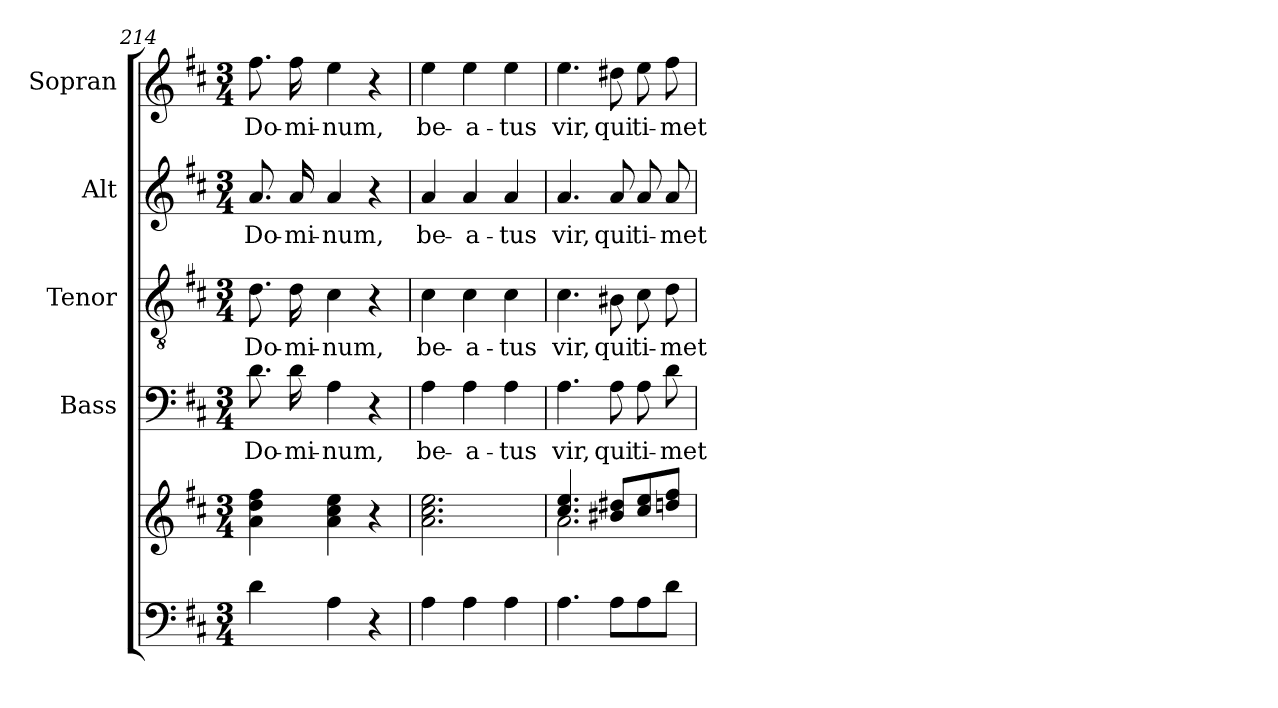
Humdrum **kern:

**kern	**kern	**kern	**text	**kern	**text	**kern	**text	**kern	**text
*part5	*part5	*part4	*part4	*part3	*part3	*part2	*part2	*part1	*part1
*staff6	*staff5	*staff4	*staff4	*staff3	*staff3	*staff2	*staff2	*staff1	*staff1
*	*	*I"Bass	*	*I"Tenor	*	*I"Alt	*	*I"Sopran	*
*	*	*I'B.	*	*I'T.	*	*I'A.	*	*I'S.	*
*clefF4	*clefG2	*clefF4	*	*clefGv2	*	*clefG2	*	*clefG2	*
*k[f#c#]	*k[f#c#]	*k[f#c#]	*	*k[f#c#]	*	*k[f#c#]	*	*k[f#c#]	*
*D:	*D:	*D:	*	*D:	*	*D:	*	*D:	*
*M3/4	*M3/4	*M3/4	*	*M3/4	*	*M3/4	*	*M3/4	*
=214	=214	=214	=214	=214	=214	=214	=214	=214	=214
!	!	!	!LO:LY:b	!	!LO:LY:b	!	!LO:LY:b	!	!LO:LY:b
4d\	4a\ 4dd\ 4ff#\	8.d\	Do-	8.d\	Do-	8.a/	Do-	8.ff#\	Do-
!	!	!	!LO:LY:b	!	!LO:LY:b	!	!LO:LY:b	!	!LO:LY:b
.	.	16d\	-mi-	16d\	-mi-	16a/	-mi-	16ff#\	-mi-
!	!	!	!LO:LY:b	!	!LO:LY:b	!	!LO:LY:b	!	!LO:LY:b
4A\	4a\ 4cc#\ 4ee\	4A\	-num,	4c#\	-num,	4a/	-num,	4ee\	-num,
4r	4r	4r	.	4r	.	4r	.	4r	.
=215	=215	=215	=215	=215	=215	=215	=215	=215	=215
!	!	!	!LO:LY:b	!	!LO:LY:b	!	!LO:LY:b	!	!LO:LY:b
4A\	2.a\ 2.cc#\ 2.ee\	4A\	be-	4c#\	be-	4a/	be-	4ee\	be-
!	!	!	!LO:LY:b	!	!LO:LY:b	!	!LO:LY:b	!	!LO:LY:b
4A\	.	4A\	-a-	4c#\	-a-	4a/	-a-	4ee\	-a-
!	!	!	!LO:LY:b	!	!LO:LY:b	!	!LO:LY:b	!	!LO:LY:b
4A\	.	4A\	-tus	4c#\	-tus	4a/	-tus	4ee\	-tus
=216	=216	=216	=216	=216	=216	=216	=216	=216	=216
*	*^	*	*	*	*	*	*	*	*
!	!	!	!	!LO:LY:b	!	!LO:LY:b	!	!LO:LY:b	!	!LO:LY:b
4.A\	4.cc#/ 4.ee/	2.a\	4.A\	vir,	4.c#\	vir,	4.a/	vir,	4.ee\	vir,
!	!	!	!	!LO:LY:b	!	!LO:LY:b	!	!LO:LY:b	!	!LO:LY:b
8A\L	8b#X/ 8dd#X/L	.	8A\	qui	8B#X\	qui	8a/	qui	8dd#X\	qui
!	!	!	!	!LO:LY:b	!	!LO:LY:b	!	!LO:LY:b	!	!LO:LY:b
8A\	8cc#/ 8ee/	.	8A\	ti-	8c#\	ti-	8a/	ti-	8ee\	ti-
!	!	!	!	!LO:LY:b	!	!LO:LY:b	!	!LO:LY:b	!	!LO:LY:b
8d\J	8ddn/ 8ff#/J	.	8d\	-met	8d\	-met	8a/	-met	8ff#\	-met
*	*v	*v	*	*	*	*	*	*	*	*
=	=	=	=	=	=	=	=	=	=
*-	*-	*-	*-	*-	*-	*-	*-	*-	*-
